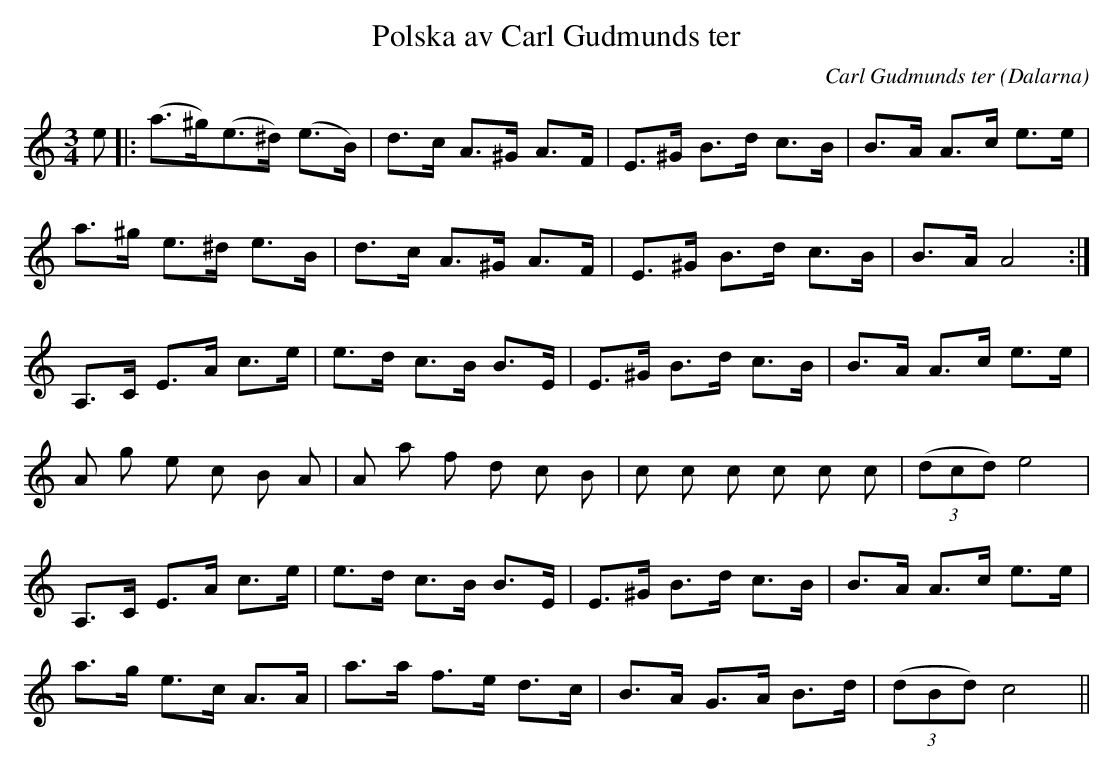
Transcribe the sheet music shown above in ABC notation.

X:1
T:Polska av Carl Gudmunds ter
C:Carl Gudmunds ter
O:Dalarna
M:3/4
L:1/8
K:Am
e|:(a>^g)(e>^d) (e>B)|d>c A>^G A>F|E>^G B>d c>B|B>A A>c e>e|
a>^g e>^d e>B|d>c A>^G A>F|E>^G B>d c>B|B>A A4:|
A,>C E>A c>e|e>d c>B B>E|E>^G B>d c>B|B>A A>c e>e|
A g e c B A|A a f d c B|c c c c c c |(3 (dcd) e4|
A,>C E>A c>e|e>d c>B B>E|E>^G B>d c>B|B>A A>c e>e|
a>g e>c A>A|a>a f>e d>c|B>A G>A B>d|(3 (dBd) c4||
